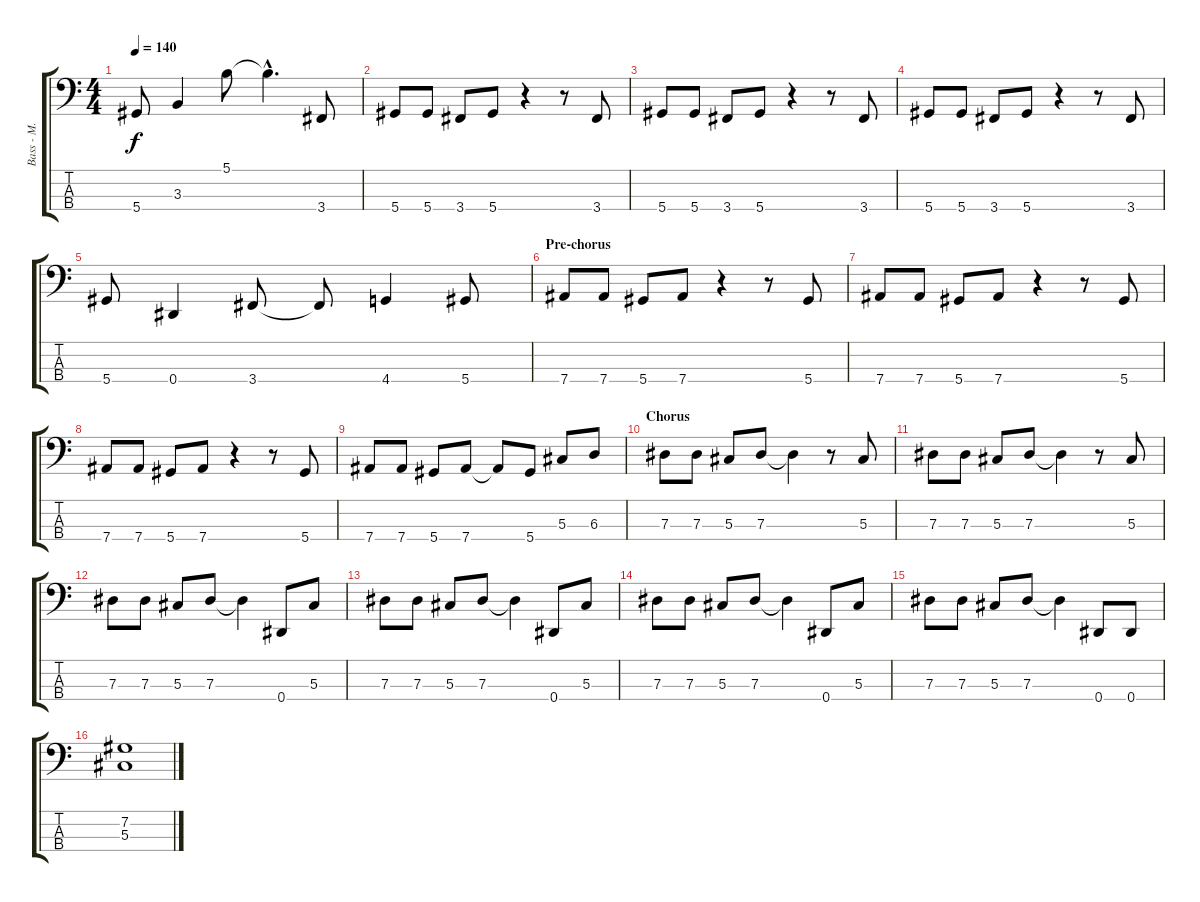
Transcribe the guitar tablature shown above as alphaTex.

\track ("Bass - M. Anthony" "Bass - M. ") {instrument electricbassfinger}
\staff {score tabs}
\tuning (Gb2 Db2 Ab1 Eb1) {hide}
\ts (4 4)
\tempo 140
\clef f4
\ks c
5.4.8{dy f} 3.3.4 5.1.8 5.1{hac t}.4{d} 3.4.8 |
5.4.8 5.4.8 3.4.8 5.4.8 r.4 r.8 3.4.8 |
5.4.8 5.4.8 3.4.8 5.4.8 r.4 r.8 3.4.8 |
5.4.8 5.4.8 3.4.8 5.4.8 r.4 r.8 3.4.8 |
5.4.8 0.4.4 3.4.8 3.4{t}.8 4.4.4 5.4.8 |
\section ("" "Pre-chorus")
7.4.8 7.4.8 5.4.8 7.4.8 r.4 r.8 5.4.8 |
7.4.8 7.4.8 5.4.8 7.4.8 r.4 r.8 5.4.8 |
7.4.8 7.4.8 5.4.8 7.4.8 r.4 r.8 5.4.8 |
7.4.8 7.4.8 5.4.8 7.4.8 7.4{t}.8 5.4.8 5.3.8 6.3.8 |
\section ("" "Chorus")
7.3.8 7.3.8 5.3.8 7.3.8 7.3{t}.4 r.8 5.3.8 |
7.3.8 7.3.8 5.3.8 7.3.8 7.3{t}.4 r.8 5.3.8 |
7.3.8 7.3.8 5.3.8 7.3.8 7.3{t}.4 0.4.8 5.3.8 |
7.3.8 7.3.8 5.3.8 7.3.8 7.3{t}.4 0.4.8 5.3.8 |
7.3.8 7.3.8 5.3.8 7.3.8 7.3{t}.4 0.4.8 5.3.8 |
7.3.8 7.3.8 5.3.8 7.3.8 7.3{t}.4 0.4.8 0.4.8 |
(7.2 5.3).1
